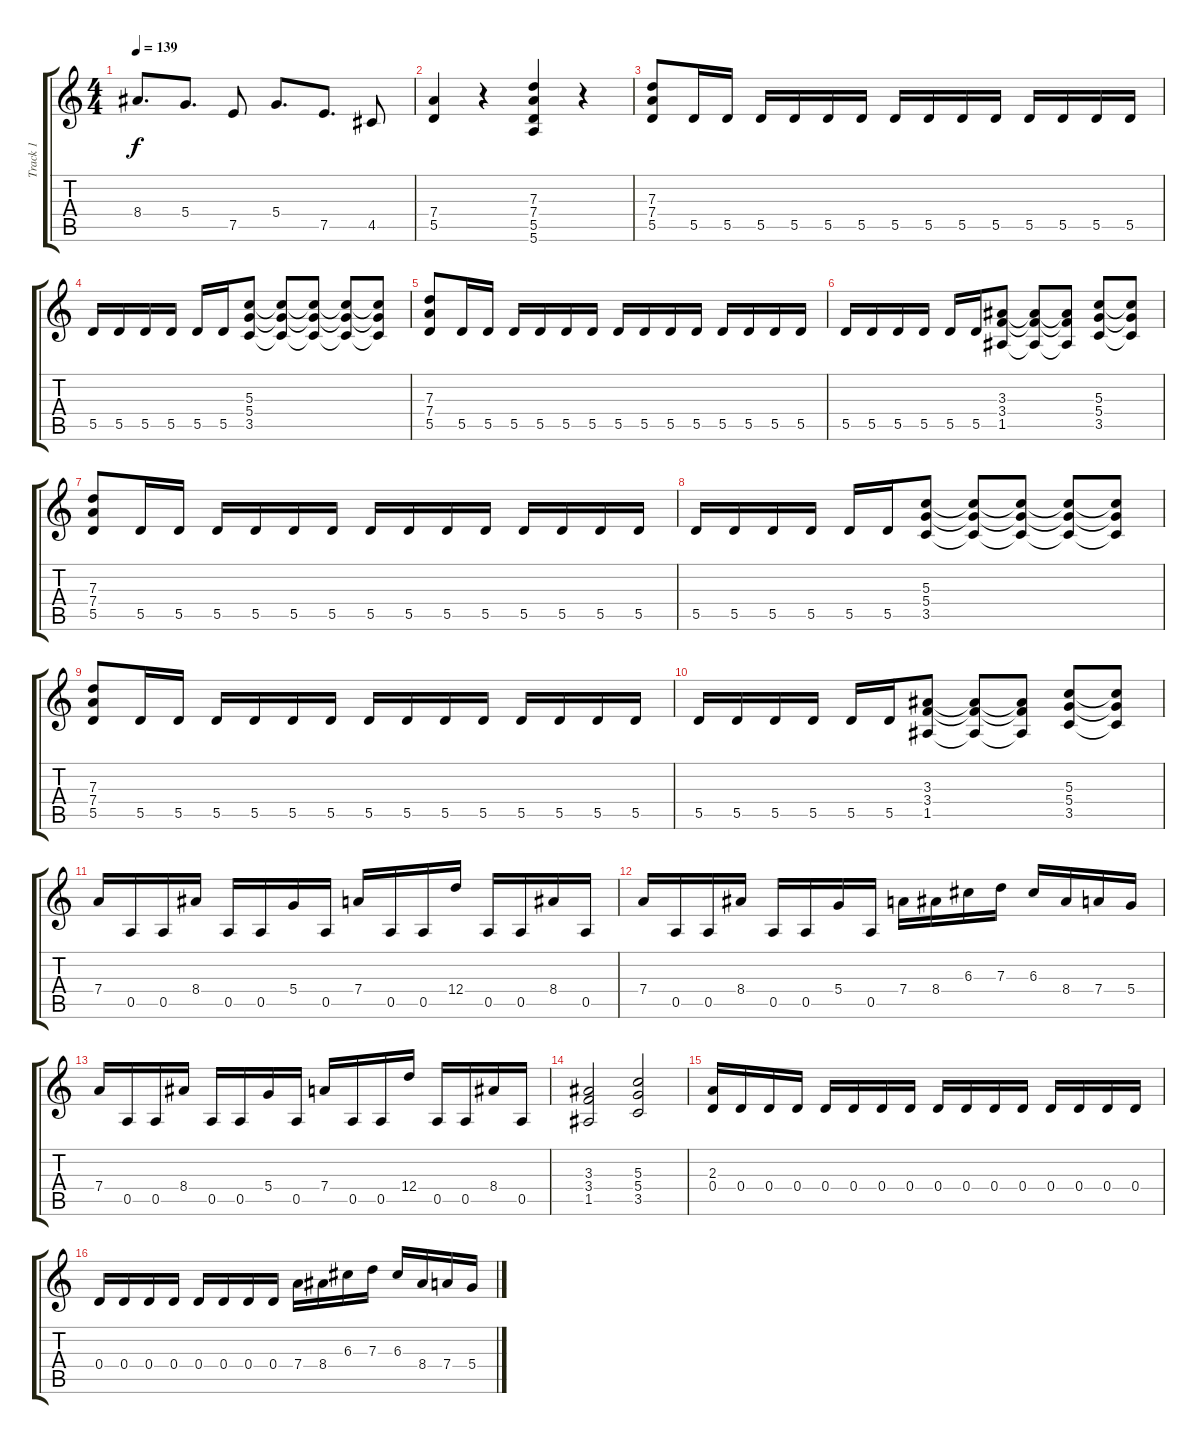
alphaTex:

\track ("Track 1" "Track 1") {instrument distortionguitar}
\staff {score tabs}
\tuning (E4 B3 G3 D3 A2 E2) {hide}
\ts (4 4)
\tempo 139
\clef g2
\ks c
8.4.8{d dy f} 5.4.8{d} 7.5.8 5.4.8{d} 7.5.8{d} 4.5.8 |
(7.4 5.5).4 r.4 (7.3 7.4 5.5 5.6).4 r.4 |
(7.3 7.4 5.5).8 5.5.16 5.5.16 5.5.16 5.5.16 5.5.16 5.5.16 5.5.16 5.5.16 5.5.16 5.5.16 5.5.16 5.5.16 5.5.16 5.5.16 |
5.5.16 5.5.16 5.5.16 5.5.16 5.5.16 5.5.16 (5.3 5.4 3.5).8 (5.3{t} 5.4{t} 3.5{t}).8 (5.3{t} 5.4{t} 3.5{t}).8 (5.3{t} 5.4{t} 3.5{t}).8 (5.3{t} 5.4{t} 3.5{t}).8 |
(7.3 7.4 5.5).8 5.5.16 5.5.16 5.5.16 5.5.16 5.5.16 5.5.16 5.5.16 5.5.16 5.5.16 5.5.16 5.5.16 5.5.16 5.5.16 5.5.16 |
5.5.16 5.5.16 5.5.16 5.5.16 5.5.16 5.5.16 (3.3 3.4 1.5).8 (3.3{t} 3.4{t} 1.5{t}).8 (3.3{t} 3.4{t} 1.5{t}).8 (5.3 5.4 3.5).8 (5.3{t} 5.4{t} 3.5{t}).8 |
(7.3 7.4 5.5).8 5.5.16 5.5.16 5.5.16 5.5.16 5.5.16 5.5.16 5.5.16 5.5.16 5.5.16 5.5.16 5.5.16 5.5.16 5.5.16 5.5.16 |
5.5.16 5.5.16 5.5.16 5.5.16 5.5.16 5.5.16 (5.3 5.4 3.5).8 (5.3{t} 5.4{t} 3.5{t}).8 (5.3{t} 5.4{t} 3.5{t}).8 (5.3{t} 5.4{t} 3.5{t}).8 (5.3{t} 5.4{t} 3.5{t}).8 |
(7.3 7.4 5.5).8 5.5.16 5.5.16 5.5.16 5.5.16 5.5.16 5.5.16 5.5.16 5.5.16 5.5.16 5.5.16 5.5.16 5.5.16 5.5.16 5.5.16 |
5.5.16 5.5.16 5.5.16 5.5.16 5.5.16 5.5.16 (3.3 3.4 1.5).8 (3.3{t} 3.4{t} 1.5{t}).8 (3.3{t} 3.4{t} 1.5{t}).8 (5.3 5.4 3.5).8 (5.3{t} 5.4{t} 3.5{t}).8 |
7.4.16 0.5.16 0.5.16 8.4.16 0.5.16 0.5.16 5.4.16 0.5.16 7.4.16 0.5.16 0.5.16 12.4.16 0.5.16 0.5.16 8.4.16 0.5.16 |
7.4.16 0.5.16 0.5.16 8.4.16 0.5.16 0.5.16 5.4.16 0.5.16 7.4.16 8.4.16 6.3.16 7.3.16 6.3.16 8.4.16 7.4.16 5.4.16 |
7.4.16 0.5.16 0.5.16 8.4.16 0.5.16 0.5.16 5.4.16 0.5.16 7.4.16 0.5.16 0.5.16 12.4.16 0.5.16 0.5.16 8.4.16 0.5.16 |
(3.3 3.4 1.5).2 (5.3 5.4 3.5).2 |
(2.3 0.4).16 0.4.16 0.4.16 0.4.16 0.4.16 0.4.16 0.4.16 0.4.16 0.4.16 0.4.16 0.4.16 0.4.16 0.4.16 0.4.16 0.4.16 0.4.16 |
0.4.16 0.4.16 0.4.16 0.4.16 0.4.16 0.4.16 0.4.16 0.4.16 7.4.16 8.4.16 6.3.16 7.3.16 6.3.16 8.4.16 7.4.16 5.4.16
